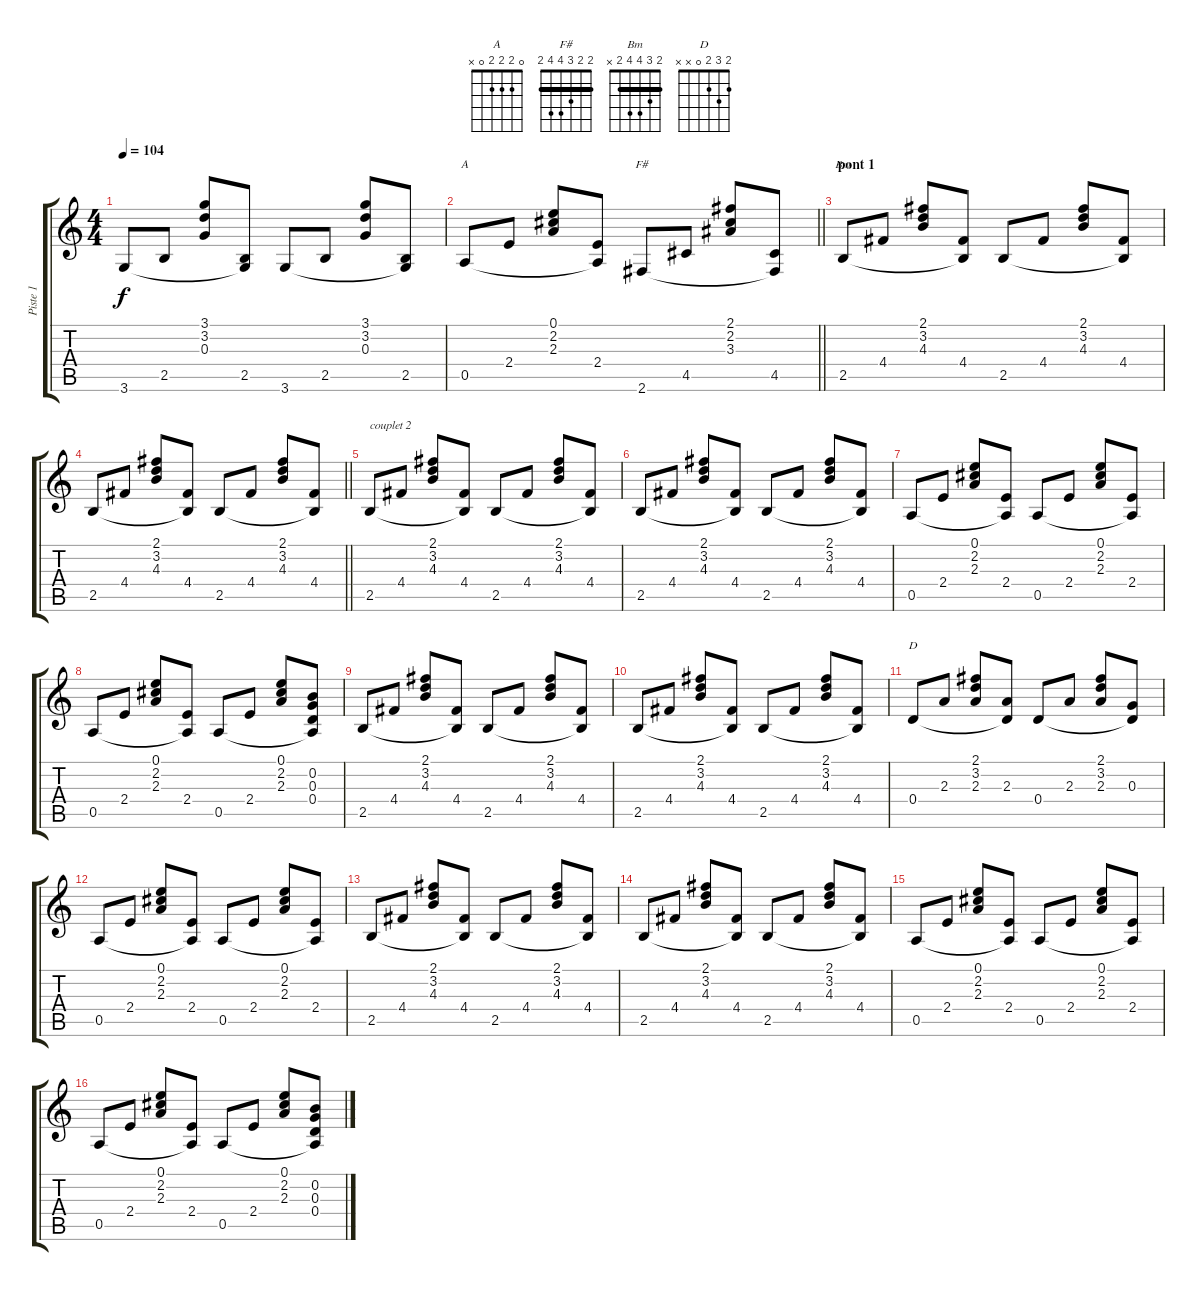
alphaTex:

\track ("Piste 1" "Piste 1") {instrument acousticguitarsteel}
\staff {score tabs}
\tuning (E4 B3 G3 D3 A2 E2) {hide}
\chord ("A" 0 2 2 2 0 x)
\chord ("F#" 2 2 3 4 4 2) {barre 2}
\chord ("Bm" 2 3 4 4 2 x) {barre 2}
\chord ("D" 2 3 2 0 x x)
\ts (4 4)
\tempo 104
\clef g2
\ks c
3.6.8{dy f} 2.5.8 (3.1 3.2 0.3).8 (2.5 3.6{t}).8 3.6.8 2.5.8 (3.1 3.2 0.3).8 (2.5 3.6{t}).8 |
\barLineRight lightlight
0.5.8{ch "A"} 2.4.8 (0.1 2.2 2.3).8 (2.4 0.5{t}).8 2.6.8{ch "F#"} 4.5.8 (2.1 2.2 3.3).8 (4.5 2.6{t}).8 |
\section ("" "pont 1")
2.5.8{ch "Bm"} 4.4.8 (2.1 3.2 4.3).8 (4.4 2.5{t}).8 2.5.8 4.4.8 (2.1 3.2 4.3).8 (4.4 2.5{t}).8 |
\barLineRight lightlight
2.5.8 4.4.8 (2.1 3.2 4.3).8 (4.4 2.5{t}).8 2.5.8 4.4.8 (2.1 3.2 4.3).8 (4.4 2.5{t}).8 |
2.5.8{txt "couplet 2"} 4.4.8 (2.1 3.2 4.3).8 (4.4 2.5{t}).8 2.5.8 4.4.8 (2.1 3.2 4.3).8 (4.4 2.5{t}).8 |
2.5.8 4.4.8 (2.1 3.2 4.3).8 (4.4 2.5{t}).8 2.5.8 4.4.8 (2.1 3.2 4.3).8 (4.4 2.5{t}).8 |
0.5.8 2.4.8 (0.1 2.2 2.3).8 (2.4 0.5{t}).8 0.5.8 2.4.8 (0.1 2.2 2.3).8 (2.4 0.5{t}).8 |
0.5.8 2.4.8 (0.1 2.2 2.3).8 (2.4 0.5{t}).8 0.5.8 2.4.8 (0.1 2.2 2.3).8 (0.2 0.3 0.4 0.5{t}).8 |
2.5.8 4.4.8 (2.1 3.2 4.3).8 (4.4 2.5{t}).8 2.5.8 4.4.8 (2.1 3.2 4.3).8 (4.4 2.5{t}).8 |
2.5.8 4.4.8 (2.1 3.2 4.3).8 (4.4 2.5{t}).8 2.5.8 4.4.8 (2.1 3.2 4.3).8 (4.4 2.5{t}).8 |
0.4.8{ch "D"} 2.3.8 (2.1 3.2 2.3).8 (2.3 0.4{t}).8 0.4.8 2.3.8 (2.1 3.2 2.3).8 (0.3 0.4{t}).8 |
0.5.8 2.4.8 (0.1 2.2 2.3).8 (2.4 0.5{t}).8 0.5.8 2.4.8 (0.1 2.2 2.3).8 (2.4 0.5{t}).8 |
2.5.8 4.4.8 (2.1 3.2 4.3).8 (4.4 2.5{t}).8 2.5.8 4.4.8 (2.1 3.2 4.3).8 (4.4 2.5{t}).8 |
2.5.8 4.4.8 (2.1 3.2 4.3).8 (4.4 2.5{t}).8 2.5.8 4.4.8 (2.1 3.2 4.3).8 (4.4 2.5{t}).8 |
0.5.8 2.4.8 (0.1 2.2 2.3).8 (2.4 0.5{t}).8 0.5.8 2.4.8 (0.1 2.2 2.3).8 (2.4 0.5{t}).8 |
0.5.8 2.4.8 (0.1 2.2 2.3).8 (2.4 0.5{t}).8 0.5.8 2.4.8 (0.1 2.2 2.3).8 (0.2 0.3 0.4 0.5{t}).8
